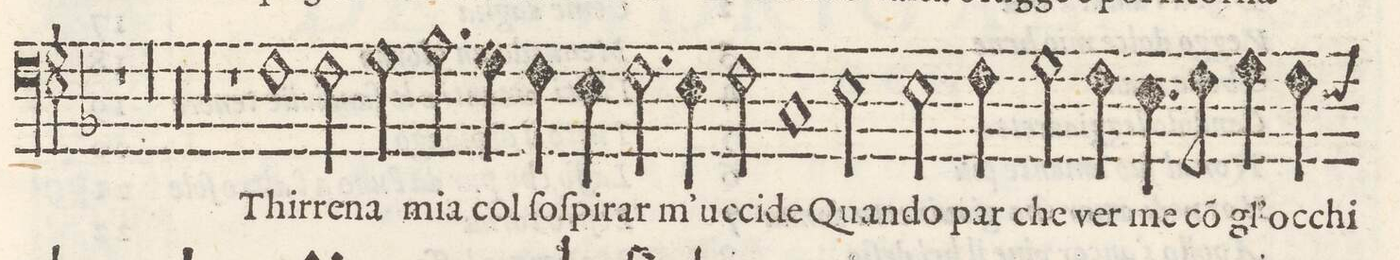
**kern	**text
*I"BASSO	*
*clefF4	*
*k[b-]	*
*met(C)	*
*M4/4	*
1r	.
=29-	=29-
00r	.
=30-	=30-
=31-	=31-
=32-	=32-
=33-	=33-
00r	.
=34-	=34-
=35-	=35-
=36-	=36-
=37-	=37-
00r	.
=38-	=38-
=39-	=39-
=40-	=40-
=41-	=41-
1r	.
=42-	=42-
1F	-Thir-
=43-	=43-
2F\	-re-
2G\	-na
=44-	=44-
2.A\	mia
4G\	col
=45-	=45-
4F\	ſoſ-
4E\	-pi-
2.F\	-rar
=46-	=46-
4E\	m'uc-
2F\	-ci-
=47-	=47-
1C	-de
=48-	=48-
2E\	Quan-
2E\	-do
=49-	=49-
4F\	par
2G\	che
4F\	ver
=50-	=50-
4.E\	me
8F\	cõ[n]
4G\	gli oc-
4F\	-chi
=51-	=51-
*-	*-
